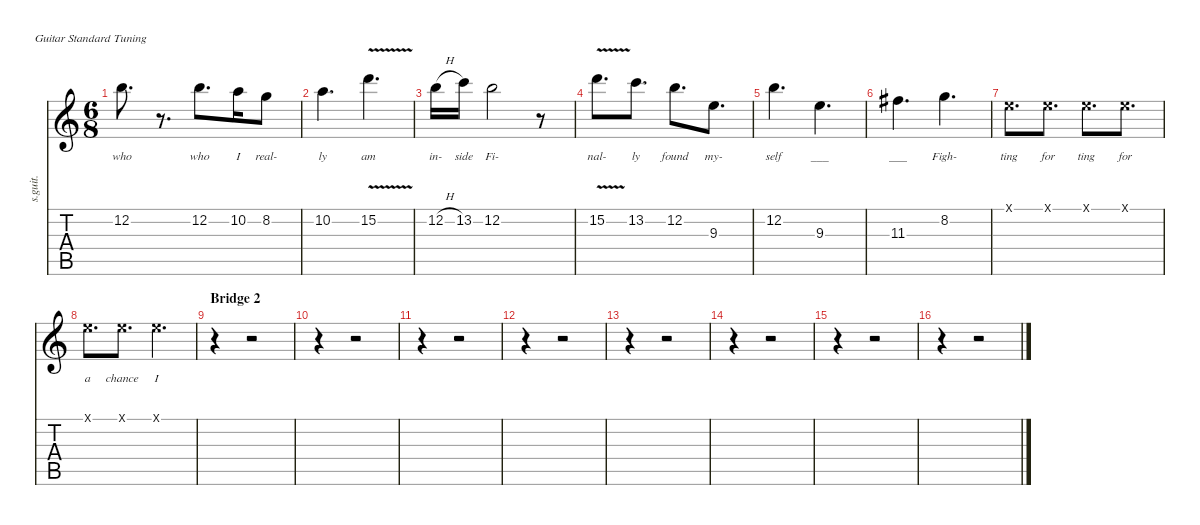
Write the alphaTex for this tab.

\defaultSystemsLayout 4
\hideDynamics
\bracketExtendMode nobrackets
\track ("Jared (Vocals)" "s.guit.") {instrument oboe}
\staff {score tabs}
\tuning (E4 B3 G3 D3 A2 E2)
\displaytranspose 12
\ts (6 8)
\tempo (94 hide)
\clef g2
\ks c
12.2.8{d lyrics (0 "who") lyrics (1 "") lyrics (2 "") lyrics (3 "") lyrics (4 "") dy f} r.8{d} 12.2.8{d lyrics (0 "who") lyrics (1 "") lyrics (2 "") lyrics (3 "") lyrics (4 "")} 10.2.16{lyrics (0 "I") lyrics (1 "") lyrics (2 "") lyrics (3 "") lyrics (4 "")} 8.2.8{lyrics (0 "real-") lyrics (1 "") lyrics (2 "") lyrics (3 "") lyrics (4 "")} |
10.2.4{d lyrics (0 "ly") lyrics (1 "") lyrics (2 "") lyrics (3 "") lyrics (4 "")} 15.2{v}.4{d lyrics (0 "am") lyrics (1 "") lyrics (2 "") lyrics (3 "") lyrics (4 "")} |
12.2{h}.16{lyrics (0 "in-") lyrics (1 "") lyrics (2 "") lyrics (3 "") lyrics (4 "")} 13.2.16{lyrics (0 "side") lyrics (1 "") lyrics (2 "") lyrics (3 "") lyrics (4 "")} 12.2.2{lyrics (0 "Fi-") lyrics (1 "") lyrics (2 "") lyrics (3 "") lyrics (4 "")} r.8 |
15.2{v}.8{d lyrics (0 "nal-") lyrics (1 "") lyrics (2 "") lyrics (3 "") lyrics (4 "")} 13.2.8{d lyrics (0 "ly") lyrics (1 "") lyrics (2 "") lyrics (3 "") lyrics (4 "")} 12.2.8{d lyrics (0 "found") lyrics (1 "") lyrics (2 "") lyrics (3 "") lyrics (4 "")} 9.3.8{d lyrics (0 "my-") lyrics (1 "") lyrics (2 "") lyrics (3 "") lyrics (4 "")} |
12.2.4{d lyrics (0 "self") lyrics (1 "") lyrics (2 "") lyrics (3 "") lyrics (4 "")} 9.3.4{d lyrics (0 "___") lyrics (1 "") lyrics (2 "") lyrics (3 "") lyrics (4 "")} |
11.3{acc #}.4{d lyrics (0 "___") lyrics (1 "") lyrics (2 "") lyrics (3 "") lyrics (4 "")} 8.2.4{d lyrics (0 "Figh-") lyrics (1 "") lyrics (2 "") lyrics (3 "") lyrics (4 "")} |
0.1{x}.8{d lyrics (0 "ting") lyrics (1 "") lyrics (2 "") lyrics (3 "") lyrics (4 "")} 0.1{x}.8{d lyrics (0 "for") lyrics (1 "") lyrics (2 "") lyrics (3 "") lyrics (4 "")} 0.1{x}.8{d lyrics (0 "ting") lyrics (1 "") lyrics (2 "") lyrics (3 "") lyrics (4 "")} 0.1{x}.8{d lyrics (0 "for") lyrics (1 "") lyrics (2 "") lyrics (3 "") lyrics (4 "")} |
0.1{x}.8{d lyrics (0 "a") lyrics (1 "") lyrics (2 "") lyrics (3 "") lyrics (4 "")} 0.1{x}.8{d lyrics (0 "chance") lyrics (1 "") lyrics (2 "") lyrics (3 "") lyrics (4 "")} 0.1{x}.4{d lyrics (0 "I") lyrics (1 "") lyrics (2 "") lyrics (3 "") lyrics (4 "")} |
\section ("" "Bridge 2")
r.4 r.2 |
r.4 r.2 |
r.4 r.2 |
r.4 r.2 |
r.4 r.2 |
r.4 r.2 |
r.4 r.2 |
r.4 r.2
